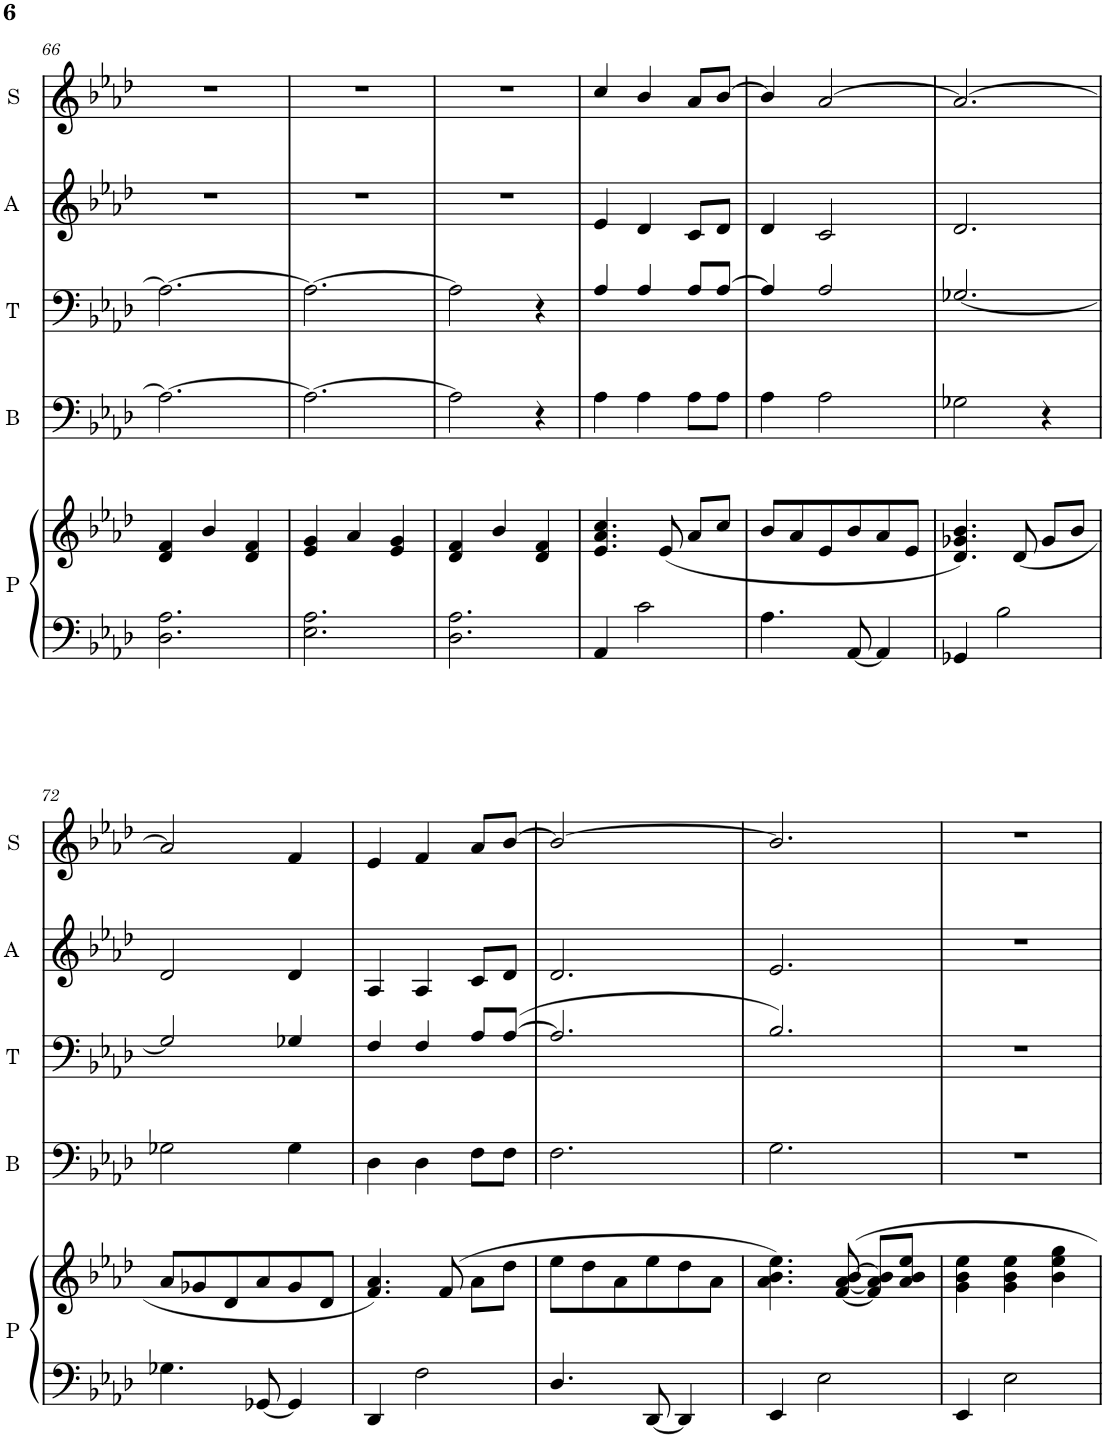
**kern	**kern	**kern	**kern	**kern	**kern
*part5	*part5	*part4	*part3	*part2	*part1
*staff6	*staff5	*staff4	*staff3	*staff2	*staff1
*I"Piano	*	*I"B	*I"T	*I"A	*I"S
*I'P	*	*I'B	*I'T	*I'A	*I'S
!!LO:PB:g=z
*clefF4	*clefG2	*clefF4	*clefF4	*clefG2	*clefG2
*k[b-e-a-d-]	*k[b-e-a-d-]	*k[b-e-a-d-]	*k[b-e-a-d-]	*k[b-e-a-d-]	*k[b-e-a-d-]
*M3/4	*M3/4	*M3/4	*M3/4	*M3/4	*M3/4
=66	=66	=66	=66	=66	=66
2.D-\ 2.A-\	4d-/ 4f/	2.A-\_	2.A-\_	2.r	2.r
.	4b-/	.	.	.	.
.	4d-/ 4f/	.	.	.	.
=67	=67	=67	=67	=67	=67
2.E-\ 2.A-\	4e-/ 4g/	2.A-\_	2.A-\_	2.r	2.r
.	4a-/	.	.	.	.
.	4e-/ 4g/	.	.	.	.
=68	=68	=68	=68	=68	=68
2.D-\ 2.A-\	4d-/ 4f/	2A-\]	2A-\]	2.r	2.r
.	4b-/	.	.	.	.
.	4d-/ 4f/	4r	4r	.	.
=69	=69	=69	=69	=69	=69
4AA-/	4.e-/ 4.a-/ 4.cc/	4A-\	4A-/	4e-/	4cc/
2c\	.	4A-\	4A-/	4d-/	4b-/
.	(<8e-/	.	.	.	.
.	8a-/L	8A-\L	8A-/L	8c/L	8a-/L
.	8cc/J	8A-\J	[>8A-/J	8d-/J	[>8b-/J
=70	=70	=70	=70	=70	=70
4.A-\	8b-/L	4A-\	4A-/]	4d-/	4b-/]
.	8a-/	.	.	.	.
.	8e-/	2A-\	2A-/	2c/	[>2a-/
[<8AA-/	8b-/	.	.	.	.
4AA-/]	8a-/	.	.	.	.
.	8e-/J	.	.	.	.
=71	=71	=71	=71	=71	=71
4GG-X/	4.d-/ 4.g-X/ 4.b-/)	2G-X\	[<2.G-X/	2.d-/	2.a-/_
2B-\	.	.	.	.	.
.	(<8d-/	.	.	.	.
.	8g-/L	4r	.	.	.
.	8b-/J	.	.	.	.
!!LO:LB:g=z
=72	=72	=72	=72	=72	=72
4.G-X\	8a-/L	2G-X\	2G-/]	2d-/	2a-/]
.	8g-X/	.	.	.	.
.	8d-/	.	.	.	.
[<8GG-X/	8a-/	.	.	.	.
4GG-/]	8g-/	4G-\	4G-X/	4d-/	4f/
.	8d-/J	.	.	.	.
=73	=73	=73	=73	=73	=73
4DD-/	4.f/ 4.a-/)	4D-\	4F/	4A-/	4e-/
2F\	.	4D-\	4F/	4A-/	4f/
.	(>8f/	.	.	.	.
.	8a-\L	8F\L	8A-/L	8c/L	8a-/L
.	8dd-\J	8F\J	(>[>8A-/J	8d-/J	[>8b-/J
=74	=74	=74	=74	=74	=74
4.D-/	8ee-\L	2.F\	2.A-/]	2.d-/	2b-/_
.	8dd-\	.	.	.	.
.	8a-\	.	.	.	.
[<8DD-/	8ee-\	.	.	.	.
4DD-/]	8dd-\	.	.	.	4ryy
.	8a-\J	.	.	.	.
=75	=75	=75	=75	=75	=75
4EE-/	4.a-\ 4.b-\ 4.ee-\)	2.G\	2.B-/)	2.e-/	2.b-/]
2E-\	.	.	.	.	.
.	[<8f/ [<8a-/ [>8b-/	.	.	.	.
.	8f/] 8a-/] 8b-/]L	.	.	.	.
.	8a-/ 8b-/ 8ee-/J	.	.	.	.
=76	=76	=76	=76	=76	=76
4EE-/	4g\ 4b-\ 4ee-\	2.r	2.r	2.r	2.r
2E-\	4g\ 4b-\ 4ee-\	.	.	.	.
.	4b-\ 4ee-\ 4gg\	.	.	.	.
=	=	=	=	=	=
*-	*-	*-	*-	*-	*-
